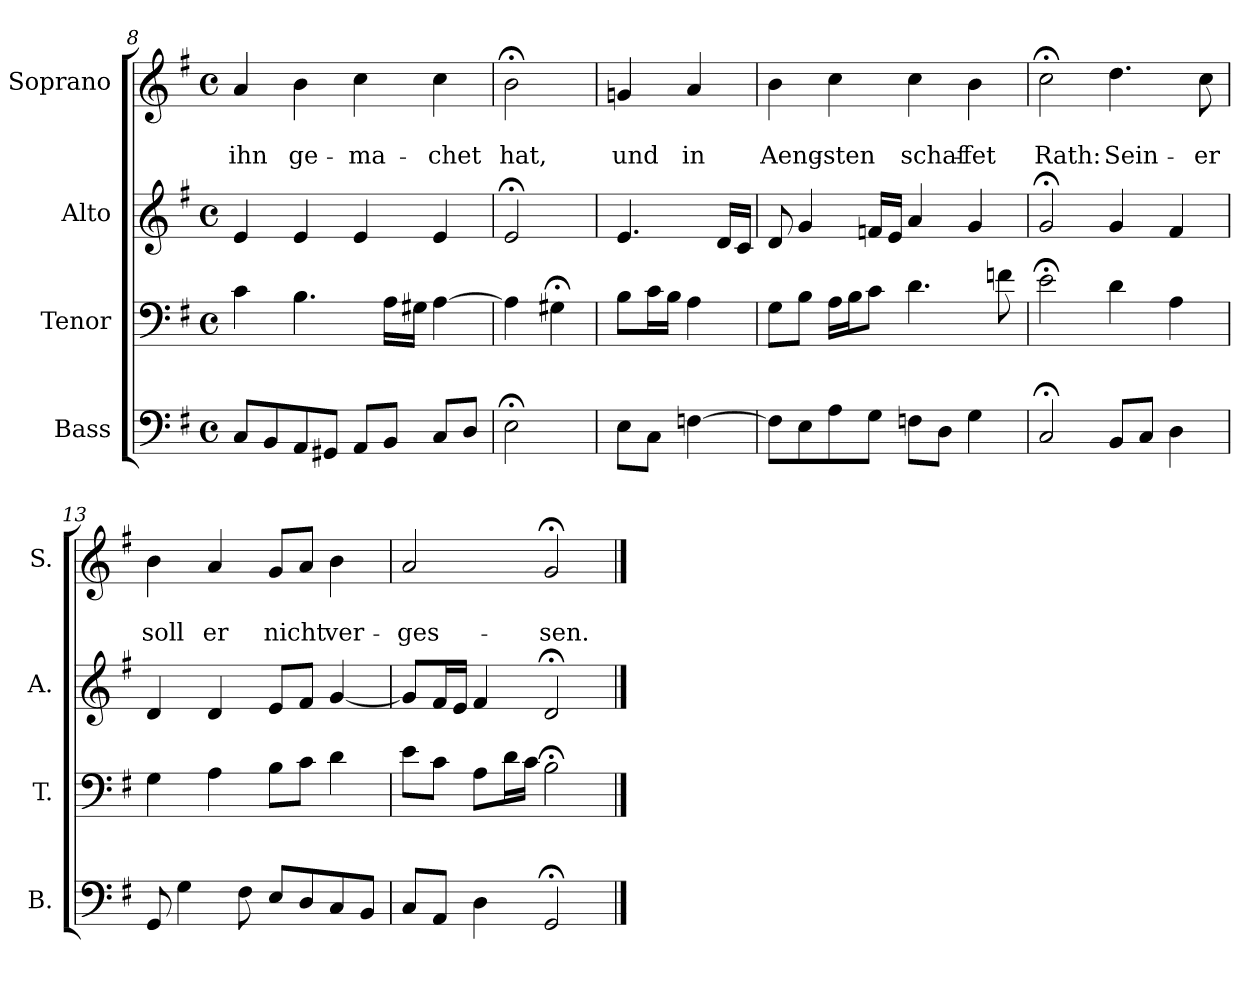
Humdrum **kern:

**kern	**kern	**kern	**kern	**text	**text
*part4	*part3	*part2	*part1	*part1	*part1
*staff4	*staff3	*staff2	*staff1	*staff1	*staff1
*I"Bass	*I"Tenor	*I"Alto	*I"Soprano	*	*
*I'B.	*I'T.	*I'A.	*I'S.	*	*
*clefF4	*clefF4	*clefG2	*clefG2	*	*
*k[f#]	*k[f#]	*k[f#]	*k[f#]	*	*
*G:	*G:	*G:	*G:	*	*
*M4/4	*M4/4	*M4/4	*M4/4	*	*
*met(c)	*met(c)	*met(c)	*met(c)	*	*
=8	=8	=8	=8	=8	=8
8C/L	4c\	4e/	4a/	.	ihn
8BB/	.	.	.	.	.
8AA/	4.B\	4e/	4b\	.	ge-
8GG#X/J	.	.	.	.	.
8AA/L	.	4e/	4cc\	.	-ma-
8BB/J	16A\LL	.	.	.	.
.	16G#X\JJ	.	.	.	.
8C/L	[4A\	4e/	4cc\	.	-chet
8D/J	.	.	.	.	.
=9	=9	=9	=9	=9	=9
2E;<\	4A\]	2e;</	2b;<\	.	hat,
.	4G#X;<\	.	.	.	.
!!LO:PB:g=z
=10	=10	=10	=10	=10	=10
8E\L	8B\L	4.e/	4gn/	.	und
8C\J	16c\L	.	.	.	.
.	16B\JJ	.	.	.	.
[4Fn\	4A\	.	4a/	.	in
.	.	16d/LL	.	.	.
.	.	16c/JJ	.	.	.
=11	=11	=11	=11	=11	=11
8F\L]	8G\L	8d/	4b\	.	Aeng-
8E\	8B\J	4g/	.	.	.
8A\	16A\LL	.	4cc\	.	-sten
.	16B\J	.	.	.	.
8G\J	8c\J	16fn/LL	.	.	.
.	.	16e/JJ	.	.	.
8Fn\L	4.d\	4a/	4cc\	.	schaf-
8D\J	.	.	.	.	.
4G\	.	4g/	4b\	.	-fet
.	8fn\	.	.	.	.
=12	=12	=12	=12	=12	=12
2C;</	2e;<\	2g;</	2cc;<\	.	Rath:
8BB/L	4d\	4g/	4.dd\	.	Sein-
8C/J	.	.	.	.	.
4D\	4A\	4f#/	.	.	.
.	.	.	8cc\	.	-er
=13	=13	=13	=13	=13	=13
8GG/	4G\	4d/	4b\	.	soll
4G\	.	.	.	.	.
.	4A\	4d/	4a/	.	er
8F#\	.	.	.	.	.
8E/L	8B\L	8e/L	8g/L	.	nicht
8D/	8c\J	8f#/J	8a/J	.	.
8C/	4d\	[4g/	4b\	.	ver-
8BB/J	.	.	.	.	.
=14	=14	=14	=14	=14	=14
8C/L	8e\L	8g/L]	2a/	.	-ges-
8AA/J	8c\J	16f#/L	.	.	.
.	.	16e/JJ	.	.	.
4D\	8A\L	4f#/	.	.	.
.	16d\L	.	.	.	.
.	16c\JJ	.	.	.	.
2GG;</	2B;<\	2d;</	2g;</	.	-sen.
==	==	==	==	==	==
*-	*-	*-	*-	*-	*-
